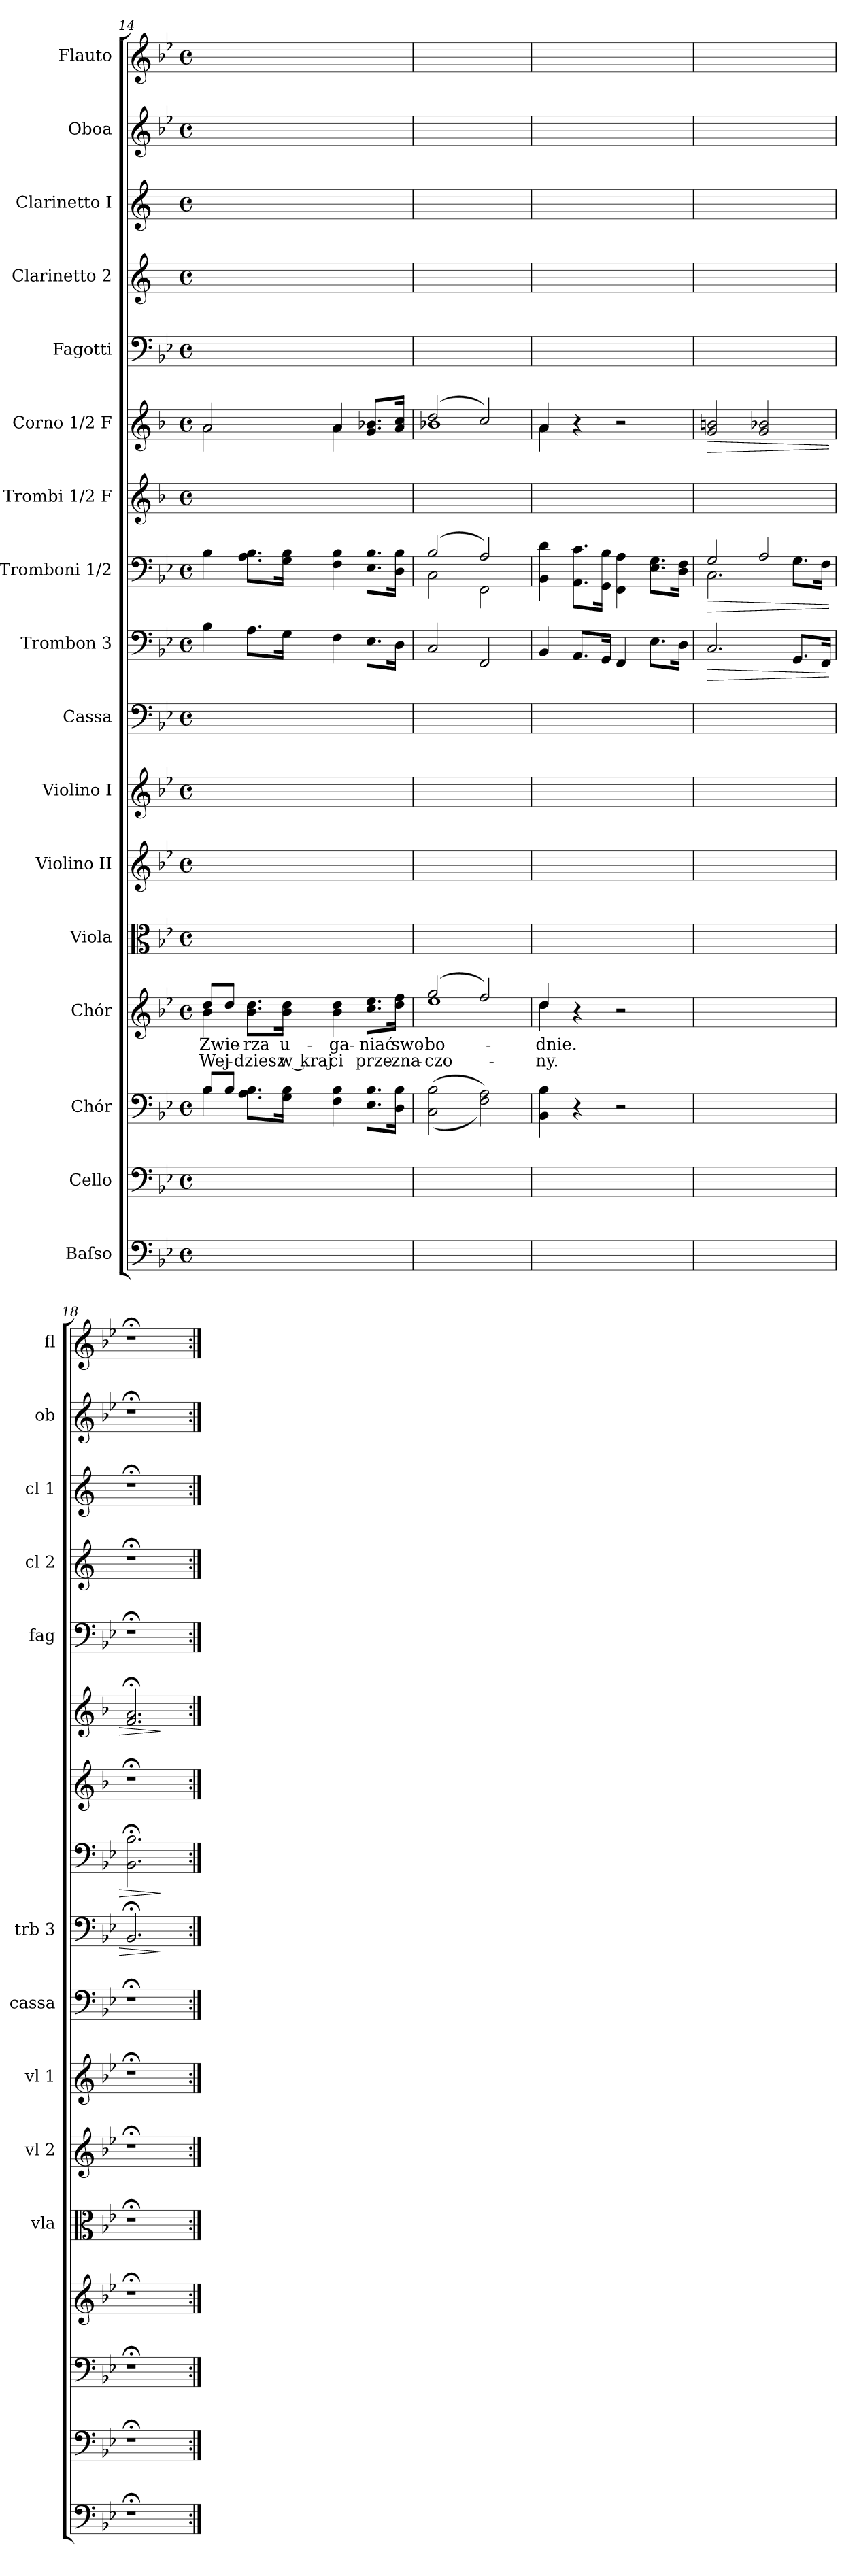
**kern	**kern	**kern	**dynam	**kern	**text	**text	**dynam	**kern	**kern	**kern	**kern	**kern	**dynam	**kern	**dynam	**kern	**kern	**dynam	**kern	**kern	**kern	**kern	**kern
*part17	*part16	*part15	*part15	*part14	*part14	*part14	*part14	*part13	*part12	*part11	*part10	*part9	*part9	*part8	*part8	*part7	*part6	*part6	*part5	*part4	*part3	*part2	*part1
*staff17	*staff16	*staff15	*staff15	*staff14	*staff14	*staff14	*staff14	*staff13	*staff12	*staff11	*staff10	*staff9	*staff9	*staff8	*staff8	*staff7	*staff6	*staff6	*staff5	*staff4	*staff3	*staff2	*staff1
*I"Baſso	*I"Cello	*I"Chór	*	*I"Chór	*	*	*	*I"Viola	*I"Violino II	*I"Violino I	*I"Cassa	*I"Trombon 3	*	*I"Tromboni 1/2	*	*I"Trombi 1/2 F	*I"Corno 1/2 F	*	*I"Fagotti	*I"Clarinetto 2	*I"Clarinetto I	*I"Oboa	*I"Flauto
*	*	*	*	*	*	*	*	*I'vla	*I'vl 2	*I'vl 1	*I'cassa	*I'trb 3	*	*	*	*	*	*	*I'fag	*I'cl 2	*I'cl 1	*I'ob	*I'fl
*clefF4	*clefF4	*clefF4	*	*clefG2	*	*	*	*clefC3	*clefG2	*clefG2	*clefF4	*clefF4	*	*clefF4	*	*clefG2	*clefG2	*	*clefF4	*clefG2	*clefG2	*clefG2	*clefG2
*	*	*	*	*	*	*	*	*	*	*	*	*	*	*	*	*ITrd-3c-5	*ITrd4c7	*	*	*ITrd1c2	*ITrd1c2	*	*
*k[b-e-]	*k[b-e-]	*k[b-e-]	*	*k[b-e-]	*	*	*	*k[b-e-]	*k[b-e-]	*k[b-e-]	*k[b-e-]	*k[b-e-]	*	*k[b-e-]	*	*k[b-e-]	*k[b-e-]	*	*k[b-e-]	*k[b-e-]	*k[b-e-]	*k[b-e-]	*k[b-e-]
*B-:	*B-:	*B-:	*	*B-:	*	*	*	*B-:	*B-:	*B-:	*B-:	*B-:	*	*B-:	*	*B-:	*B-:	*	*B-:	*B-:	*B-:	*B-:	*B-:
*M4/4	*M4/4	*M4/4	*	*M4/4	*	*	*	*M4/4	*M4/4	*M4/4	*M4/4	*M4/4	*	*M4/4	*	*M4/4	*M4/4	*	*M4/4	*M4/4	*M4/4	*M4/4	*M4/4
*met(c)	*met(c)	*met(c)	*	*met(c)	*	*	*	*met(c)	*met(c)	*met(c)	*met(c)	*met(c)	*	*met(c)	*	*met(c)	*met(c)	*	*met(c)	*met(c)	*met(c)	*met(c)	*met(c)
=14	=14	=14	=14	=14	=14	=14	=14	=14	=14	=14	=14	=14	=14	=14	=14	=14	=14	=14	=14	=14	=14	=14	=14
*	*	*^	*	*^	*	*	*	*	*	*	*	*	*	*	*	*	*^	*	*	*	*	*	*
!	!	!	!	!LO:DY:b:rj	!	!	!	!	!LO:DY:b:rj	!	!	!	!	!	!	!	!	!	!	!	!	!	!	!	!	!
1ryy	1ryy	8B-/L	4B-\	fo	8dd/L	4b-\	Zwie-	Wej-	fo	1ryy	1ryy	1ryy	1ryy	4B-\	.	4B-\	.	1ryy	2d/	2d\	.	1ryy	1ryy	1ryy	1ryy	1ryy
.	.	8B-/J	.	.	8dd/J	.	.	.	.	.	.	.	.	.	.	.	.	.	.	.	.	.	.	.	.	.
.	.	8.A\ 8.B-\L	4ryy	.	8.b-\ 8.dd\L	4ryy	-rza	-dziesz	.	.	.	.	.	8.A\L	.	8.A\ 8.B-\L	.	.	.	.	.	.	.	.	.	.
.	.	16G\ 16B-\Jk	.	.	16b-\ 16dd\Jk	.	u-	w kraj	.	.	.	.	.	16G\Jk	.	16G\ 16B-\Jk	.	.	.	.	.	.	.	.	.	.
.	.	4F\ 4B-\	2ryy	.	4b-\ 4dd\	2ryy	-ga-	ci	.	.	.	.	.	4F\	.	4F\ 4B-\	.	.	4d/	4d\	.	.	.	.	.	.
.	.	8.E-\ 8.B-\L	.	.	8.cc\ 8.ee-\L	.	-niać	prze-	.	.	.	.	.	8.E-\L	.	8.E-\ 8.B-\L	.	.	8.c/ 8.e-X/L	4ryy	.	.	.	.	.	.
.	.	16D\ 16B-\Jk	.	.	16dd\ 16ff\Jk	.	swo-	-zna-	.	.	.	.	.	16D\Jk	.	16D\ 16B-\Jk	.	.	16d/ 16f/Jk	.	.	.	.	.	.	.
*	*	*v	*v	*	*	*	*	*	*	*	*	*	*	*	*	*	*	*	*	*	*	*	*	*	*	*
=15	=15	=15	=15	=15	=15	=15	=15	=15	=15	=15	=15	=15	=15	=15	=15	=15	=15	=15	=15	=15	=15	=15	=15	=15	=15
*	*	*	*	*	*	*	*	*	*	*	*	*	*	*	*^	*	*	*	*	*	*	*	*	*	*
!	!	!	!LO:DY:b:rj	!	!	!	!	!LO:DY:b:rj	!	!	!	!	!	!	!	!	!	!	!	!	!	!	!	!	!	!
1ryy	1ryy	(<(>2C\ 2B-\	ffo	(>2gg/	1ee-	-bo-	-czo-	ffo	1ryy	1ryy	1ryy	1ryy	2C/	.	(>2B-/	2C\	.	1ryy	(>2g/	1e-X	.	1ryy	1ryy	1ryy	1ryy	1ryy
.	.	2F\ 2A\))	.	2ff/)	.	.	.	.	.	.	.	.	2FF/	.	2A/)	2FF\	.	.	2f/)	.	.	.	.	.	.	.
*	*	*	*	*	*	*	*	*	*	*	*	*	*	*	*v	*v	*	*	*	*	*	*	*	*	*	*
=16	=16	=16	=16	=16	=16	=16	=16	=16	=16	=16	=16	=16	=16	=16	=16	=16	=16	=16	=16	=16	=16	=16	=16	=16	=16
1ryy	1ryy	4BB-\ 4B-\	.	4dd/	4dd\	-dnie.	-ny.	.	1ryy	1ryy	1ryy	1ryy	4BB-/	.	4BB-\ 4d\	.	1ryy	4d/	4d\	.	1ryy	1ryy	1ryy	1ryy	1ryy
.	.	4r	.	4r	4ryy	.	.	.	.	.	.	.	8.AA/L	.	8.AA\ 8.c\L	.	.	4r	4ryy	.	.	.	.	.	.
.	.	.	.	.	.	.	.	.	.	.	.	.	16GG/Jk	.	16GG\ 16B-\Jk	.	.	.	.	.	.	.	.	.	.
.	.	2r	.	2r	2ryy	.	.	.	.	.	.	.	4FF/	.	4FF\ 4A\	.	.	2r	2ryy	.	.	.	.	.	.
.	.	.	.	.	.	.	.	.	.	.	.	.	8.E-\L	.	8.E-\ 8.G\L	.	.	.	.	.	.	.	.	.	.
.	.	.	.	.	.	.	.	.	.	.	.	.	16D\Jk	.	16D\ 16F\Jk	.	.	.	.	.	.	.	.	.	.
*	*	*	*	*v	*v	*	*	*	*	*	*	*	*	*	*	*	*	*v	*v	*	*	*	*	*	*
=17	=17	=17	=17	=17	=17	=17	=17	=17	=17	=17	=17	=17	=17	=17	=17	=17	=17	=17	=17	=17	=17	=17	=17
!	!	!	!	!	!	!	!	!	!	!	!	!	!LO:HP:b	!	!LO:HP:b	!	!	!LO:HP:b	!	!	!	!	!
*	*	*	*	*	*	*	*	*	*	*	*	*	*	*^	*	*	*	*	*	*	*	*	*
1ryy	1ryy	1ryy	.	1ryy	.	.	.	1ryy	1ryy	1ryy	1ryy	2.C/	>	2G/	2.C\	>	1ryy	2c/ 2en/	>	1ryy	1ryy	1ryy	1ryy	1ryy
.	.	.	.	.	.	.	.	.	.	.	.	.	.	2A/	.	.	.	2c/ 2e-X/	.	.	.	.	.	.
.	.	.	.	.	.	.	.	.	.	.	.	8.GG/L	.	.	8.G\L	.	.	.	.	.	.	.	.	.
.	.	.	.	.	.	.	.	.	.	.	.	16FF/Jk	.	.	16F\Jk	.	.	.	.	.	.	.	.	.
=18	=18	=18	=18	=18	=18	=18	=18	=18	=18	=18	=18	=18	=18	=18	=18	=18	=18	=18	=18	=18	=18	=18	=18	=18
!LO:N:vis=1	!LO:N:vis=1	!LO:N:vis=1	!	!LO:N:vis=1	!	!	!	!LO:N:vis=1	!LO:N:vis=1	!LO:N:vis=1	!LO:N:vis=1	!	!	!	!	!	!LO:N:vis=1	!	!	!LO:N:vis=1	!LO:N:vis=1	!LO:N:vis=1	!LO:N:vis=1	!LO:N:vis=1
*	*	*	*	*	*	*	*	*	*	*	*	*	*	*v	*v	*	*	*	*	*	*	*	*	*
2.r;<	2.r;<	2.r;<	.	2.r;<	.	.	.	2.r;<	2.r;<	2.r;<	2.r;<	2.BB-;</	.	2.BB-;<\ 2.B-;<\	.	2.r;<	2.B-;</ 2.d;</	.	2.r;<	2.r;<	2.r;<	2.r;<	2.r;<
.	.	.	.	.	.	.	.	.	.	.	.	.	]	.	]	.	.	]	.	.	.	.	.
=:|!	=:|!	=:|!	=:|!	=:|!	=:|!	=:|!	=:|!	=:|!	=:|!	=:|!	=:|!	=:|!	=:|!	=:|!	=:|!	=:|!	=:|!	=:|!	=:|!	=:|!	=:|!	=:|!	=:|!
*-	*-	*-	*-	*-	*-	*-	*-	*-	*-	*-	*-	*-	*-	*-	*-	*-	*-	*-	*-	*-	*-	*-	*-
